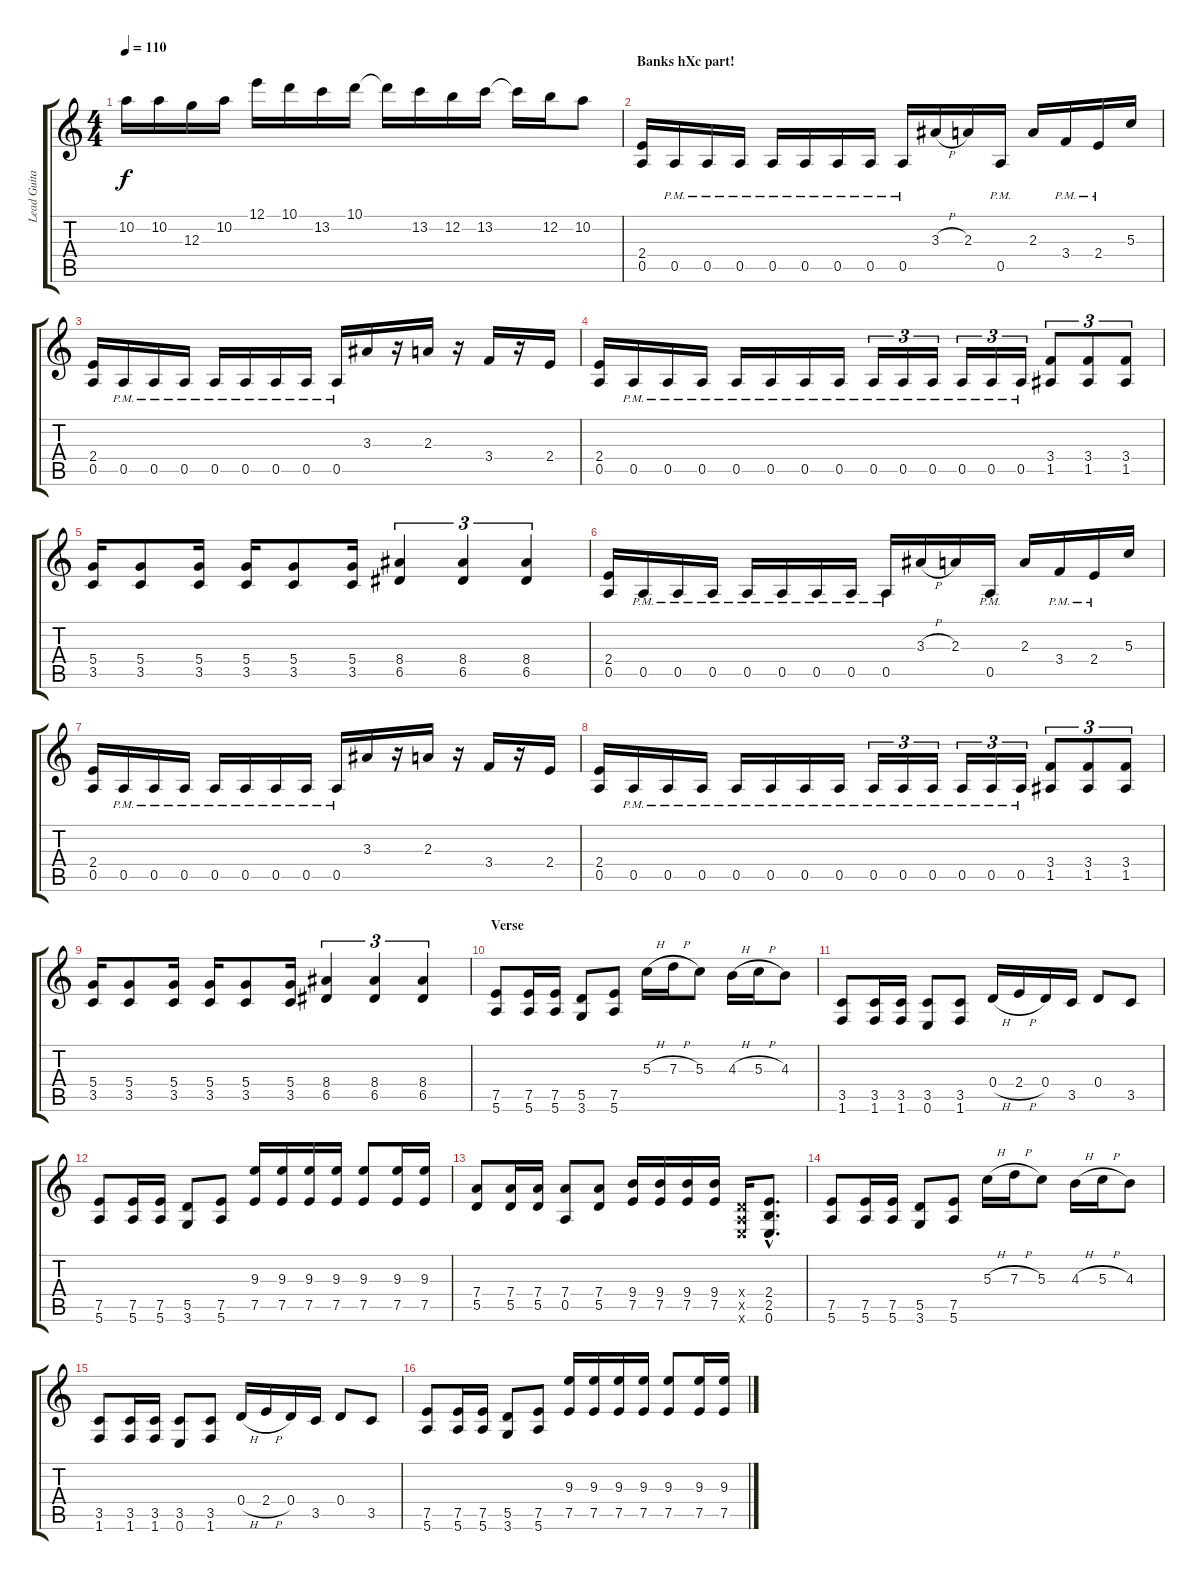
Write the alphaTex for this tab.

\track ("Lead Guitar " "Lead Guita") {instrument overdrivenguitar}
\staff {score tabs}
\tuning (E4 B3 G3 D3 A2 E2) {hide}
\ts (4 4)
\tempo 110
\clef g2
\ks c
10.2.16{dy f} 10.2.16 12.3.16 10.2.16 12.1.16 10.1.16 13.2.16 10.1.16 10.1{t}.16 13.2.16 12.2.16 13.2.16 13.2{t}.16 12.2.16 10.2.8 |
\section ("" "Banks hXc part!")
(2.4 0.5).16 0.5{pm}.16 0.5{pm}.16 0.5{pm}.16 0.5{pm}.16 0.5{pm}.16 0.5{pm}.16 0.5{pm}.16 0.5{pm}.16 3.3{h}.16 2.3.16 0.5{pm}.16 2.3.16 3.4{pm}.16 2.4{pm}.16 5.3.16 |
(2.4 0.5).16 0.5{pm}.16 0.5{pm}.16 0.5{pm}.16 0.5{pm}.16 0.5{pm}.16 0.5{pm}.16 0.5{pm}.16 0.5{pm}.16 3.3.16 r.16 2.3.16 r.16 3.4.16 r.16 2.4.16 |
(2.4 0.5).16 0.5{pm}.16 0.5{pm}.16 0.5{pm}.16 0.5{pm}.16 0.5{pm}.16 0.5{pm}.16 0.5{pm}.16 0.5{pm}.16{tu (3 2)} 0.5{pm}.16{tu (3 2)} 0.5{pm}.16{tu (3 2)} 0.5{pm}.16{tu (3 2)} 0.5{pm}.16{tu (3 2)} 0.5{pm}.16{tu (3 2)} (3.4 1.5).8{tu (3 2)} (3.4 1.5).8{tu (3 2)} (3.4 1.5).8{tu (3 2)} |
(5.4 3.5).16 (5.4 3.5).8 (5.4 3.5).16 (5.4 3.5).16 (5.4 3.5).8 (5.4 3.5).16 (8.4 6.5).4{tu (3 2)} (8.4 6.5).4{tu (3 2)} (8.4 6.5).4{tu (3 2)} |
(2.4 0.5).16 0.5{pm}.16 0.5{pm}.16 0.5{pm}.16 0.5{pm}.16 0.5{pm}.16 0.5{pm}.16 0.5{pm}.16 0.5{pm}.16 3.3{h}.16 2.3.16 0.5{pm}.16 2.3.16 3.4{pm}.16 2.4{pm}.16 5.3.16 |
(2.4 0.5).16 0.5{pm}.16 0.5{pm}.16 0.5{pm}.16 0.5{pm}.16 0.5{pm}.16 0.5{pm}.16 0.5{pm}.16 0.5{pm}.16 3.3.16 r.16 2.3.16 r.16 3.4.16 r.16 2.4.16 |
(2.4 0.5).16 0.5{pm}.16 0.5{pm}.16 0.5{pm}.16 0.5{pm}.16 0.5{pm}.16 0.5{pm}.16 0.5{pm}.16 0.5{pm}.16{tu (3 2)} 0.5{pm}.16{tu (3 2)} 0.5{pm}.16{tu (3 2)} 0.5{pm}.16{tu (3 2)} 0.5{pm}.16{tu (3 2)} 0.5{pm}.16{tu (3 2)} (3.4 1.5).8{tu (3 2)} (3.4 1.5).8{tu (3 2)} (3.4 1.5).8{tu (3 2)} |
(5.4 3.5).16 (5.4 3.5).8 (5.4 3.5).16 (5.4 3.5).16 (5.4 3.5).8 (5.4 3.5).16 (8.4 6.5).4{tu (3 2)} (8.4 6.5).4{tu (3 2)} (8.4 6.5).4{tu (3 2)} |
\section ("" "Verse")
(7.5 5.6).8 (7.5 5.6).16 (7.5 5.6).16 (5.5 3.6).8 (7.5 5.6).8 5.3{h}.16 7.3{h}.16 5.3.8 4.3{h}.16 5.3{h}.16 4.3.8 |
(3.5 1.6).8 (3.5 1.6).16 (3.5 1.6).16 (3.5 0.6).8 (3.5 1.6).8 0.4{h}.16 2.4{h}.16 0.4.16 3.5.16 0.4.8 3.5.8 |
(7.5 5.6).8 (7.5 5.6).16 (7.5 5.6).16 (5.5 3.6).8 (7.5 5.6).8 (9.3 7.5).16 (9.3 7.5).16 (9.3 7.5).16 (9.3 7.5).16 (9.3 7.5).8 (9.3 7.5).16 (9.3 7.5).16 |
(7.4 5.5).8 (7.4 5.5).16 (7.4 5.5).16 (7.4 0.5).8 (7.4 5.5).8 (9.4 7.5).16 (9.4 7.5).16 (9.4 7.5).16 (9.4 7.5).16 (0.4{x} 0.5{x} 0.6{x}).16 (2.4{hac} 2.5{hac} 0.6{hac}).8{d} |
(7.5 5.6).8 (7.5 5.6).16 (7.5 5.6).16 (5.5 3.6).8 (7.5 5.6).8 5.3{h}.16 7.3{h}.16 5.3.8 4.3{h}.16 5.3{h}.16 4.3.8 |
(3.5 1.6).8 (3.5 1.6).16 (3.5 1.6).16 (3.5 0.6).8 (3.5 1.6).8 0.4{h}.16 2.4{h}.16 0.4.16 3.5.16 0.4.8 3.5.8 |
(7.5 5.6).8 (7.5 5.6).16 (7.5 5.6).16 (5.5 3.6).8 (7.5 5.6).8 (9.3 7.5).16 (9.3 7.5).16 (9.3 7.5).16 (9.3 7.5).16 (9.3 7.5).8 (9.3 7.5).16 (9.3 7.5).16
